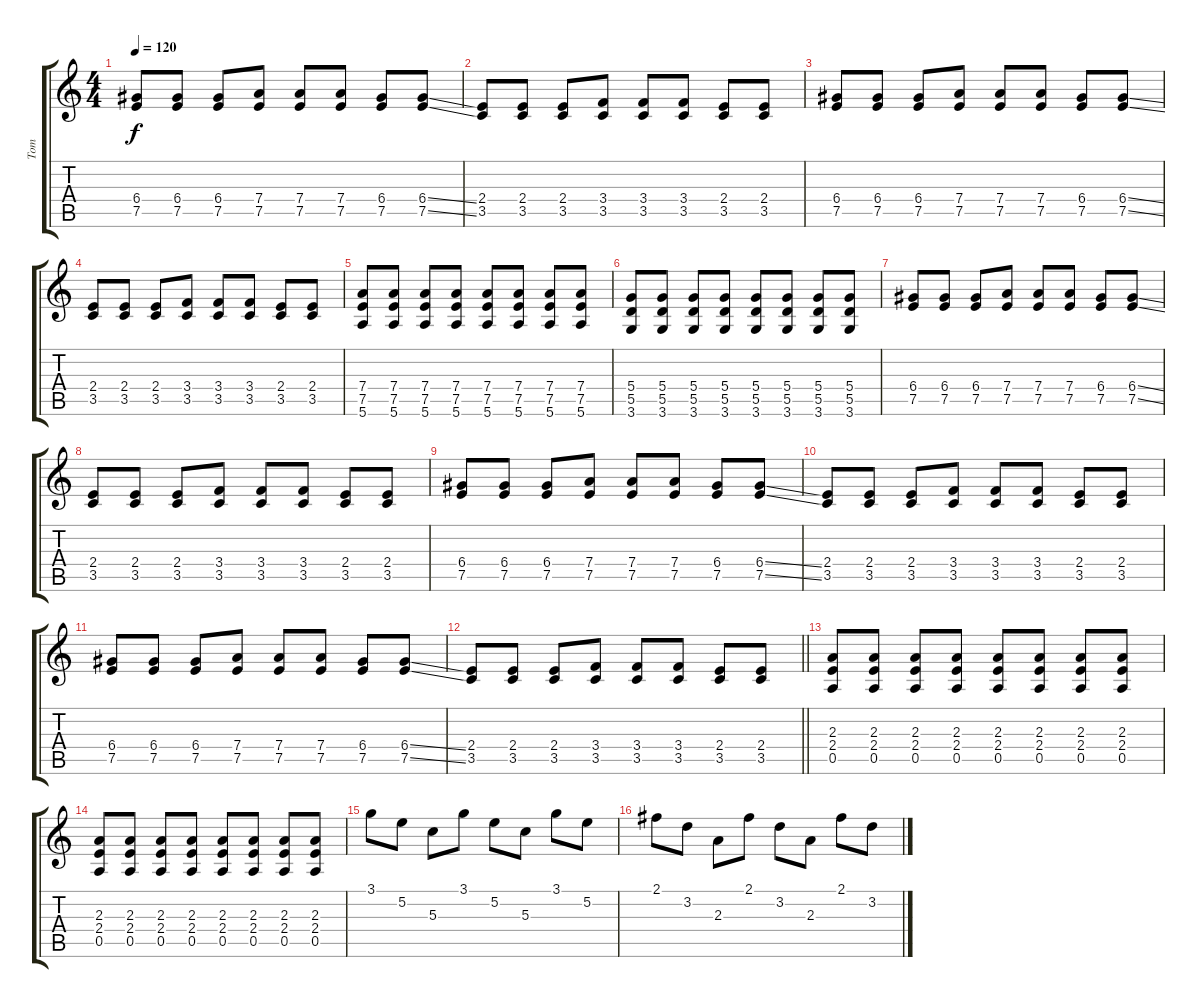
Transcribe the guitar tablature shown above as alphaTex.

\track ("Tom" "Tom") {instrument electricguitarmuted}
\staff {score tabs}
\tuning (E4 B3 G3 D3 A2 E2) {hide}
\ts (4 4)
\tempo 120
\clef g2
\ks c
(6.4 7.5).8{dy f} (6.4 7.5).8 (6.4 7.5).8 (7.4 7.5).8 (7.4 7.5).8 (7.4 7.5).8 (6.4 7.5).8 (6.4{ss} 7.5{ss}).8 |
(2.4 3.5).8 (2.4 3.5).8 (2.4 3.5).8 (3.4 3.5).8 (3.4 3.5).8 (3.4 3.5).8 (2.4 3.5).8 (2.4 3.5).8 |
(6.4 7.5).8 (6.4 7.5).8 (6.4 7.5).8 (7.4 7.5).8 (7.4 7.5).8 (7.4 7.5).8 (6.4 7.5).8 (6.4{ss} 7.5{ss}).8 |
(2.4 3.5).8 (2.4 3.5).8 (2.4 3.5).8 (3.4 3.5).8 (3.4 3.5).8 (3.4 3.5).8 (2.4 3.5).8 (2.4 3.5).8 |
(7.4 7.5 5.6).8 (7.4 7.5 5.6).8 (7.4 7.5 5.6).8 (7.4 7.5 5.6).8 (7.4 7.5 5.6).8 (7.4 7.5 5.6).8 (7.4 7.5 5.6).8 (7.4 7.5 5.6).8 |
(5.4 5.5 3.6).8 (5.4 5.5 3.6).8 (5.4 5.5 3.6).8 (5.4 5.5 3.6).8 (5.4 5.5 3.6).8 (5.4 5.5 3.6).8 (5.4 5.5 3.6).8 (5.4 5.5 3.6).8 |
(6.4 7.5).8{volume 11} (6.4 7.5).8 (6.4 7.5).8 (7.4 7.5).8 (7.4 7.5).8 (7.4 7.5).8 (6.4 7.5).8 (6.4{ss} 7.5{ss}).8 |
(2.4 3.5).8 (2.4 3.5).8 (2.4 3.5).8 (3.4 3.5).8 (3.4 3.5).8 (3.4 3.5).8 (2.4 3.5).8 (2.4 3.5).8 |
(6.4 7.5).8 (6.4 7.5).8 (6.4 7.5).8 (7.4 7.5).8 (7.4 7.5).8 (7.4 7.5).8 (6.4 7.5).8 (6.4{ss} 7.5{ss}).8 |
(2.4 3.5).8 (2.4 3.5).8 (2.4 3.5).8 (3.4 3.5).8 (3.4 3.5).8 (3.4 3.5).8 (2.4 3.5).8 (2.4 3.5).8 |
(6.4 7.5).8 (6.4 7.5).8 (6.4 7.5).8 (7.4 7.5).8 (7.4 7.5).8 (7.4 7.5).8 (6.4 7.5).8 (6.4{ss} 7.5{ss}).8 |
\barLineRight lightlight
(2.4 3.5).8 (2.4 3.5).8 (2.4 3.5).8 (3.4 3.5).8 (3.4 3.5).8 (3.4 3.5).8 (2.4 3.5).8 (2.4 3.5).8 |
(2.3 2.4 0.5).8 (2.3 2.4 0.5).8 (2.3 2.4 0.5).8 (2.3 2.4 0.5).8 (2.3 2.4 0.5).8 (2.3 2.4 0.5).8 (2.3 2.4 0.5).8 (2.3 2.4 0.5).8 |
(2.3 2.4 0.5).8 (2.3 2.4 0.5).8 (2.3 2.4 0.5).8 (2.3 2.4 0.5).8 (2.3 2.4 0.5).8 (2.3 2.4 0.5).8 (2.3 2.4 0.5).8 (2.3 2.4 0.5).8 |
3.1.8{volume 12} 5.2.8 5.3.8 3.1.8 5.2.8 5.3.8 3.1.8 5.2.8 |
2.1.8 3.2.8 2.3.8 2.1.8 3.2.8 2.3.8 2.1.8 3.2.8
